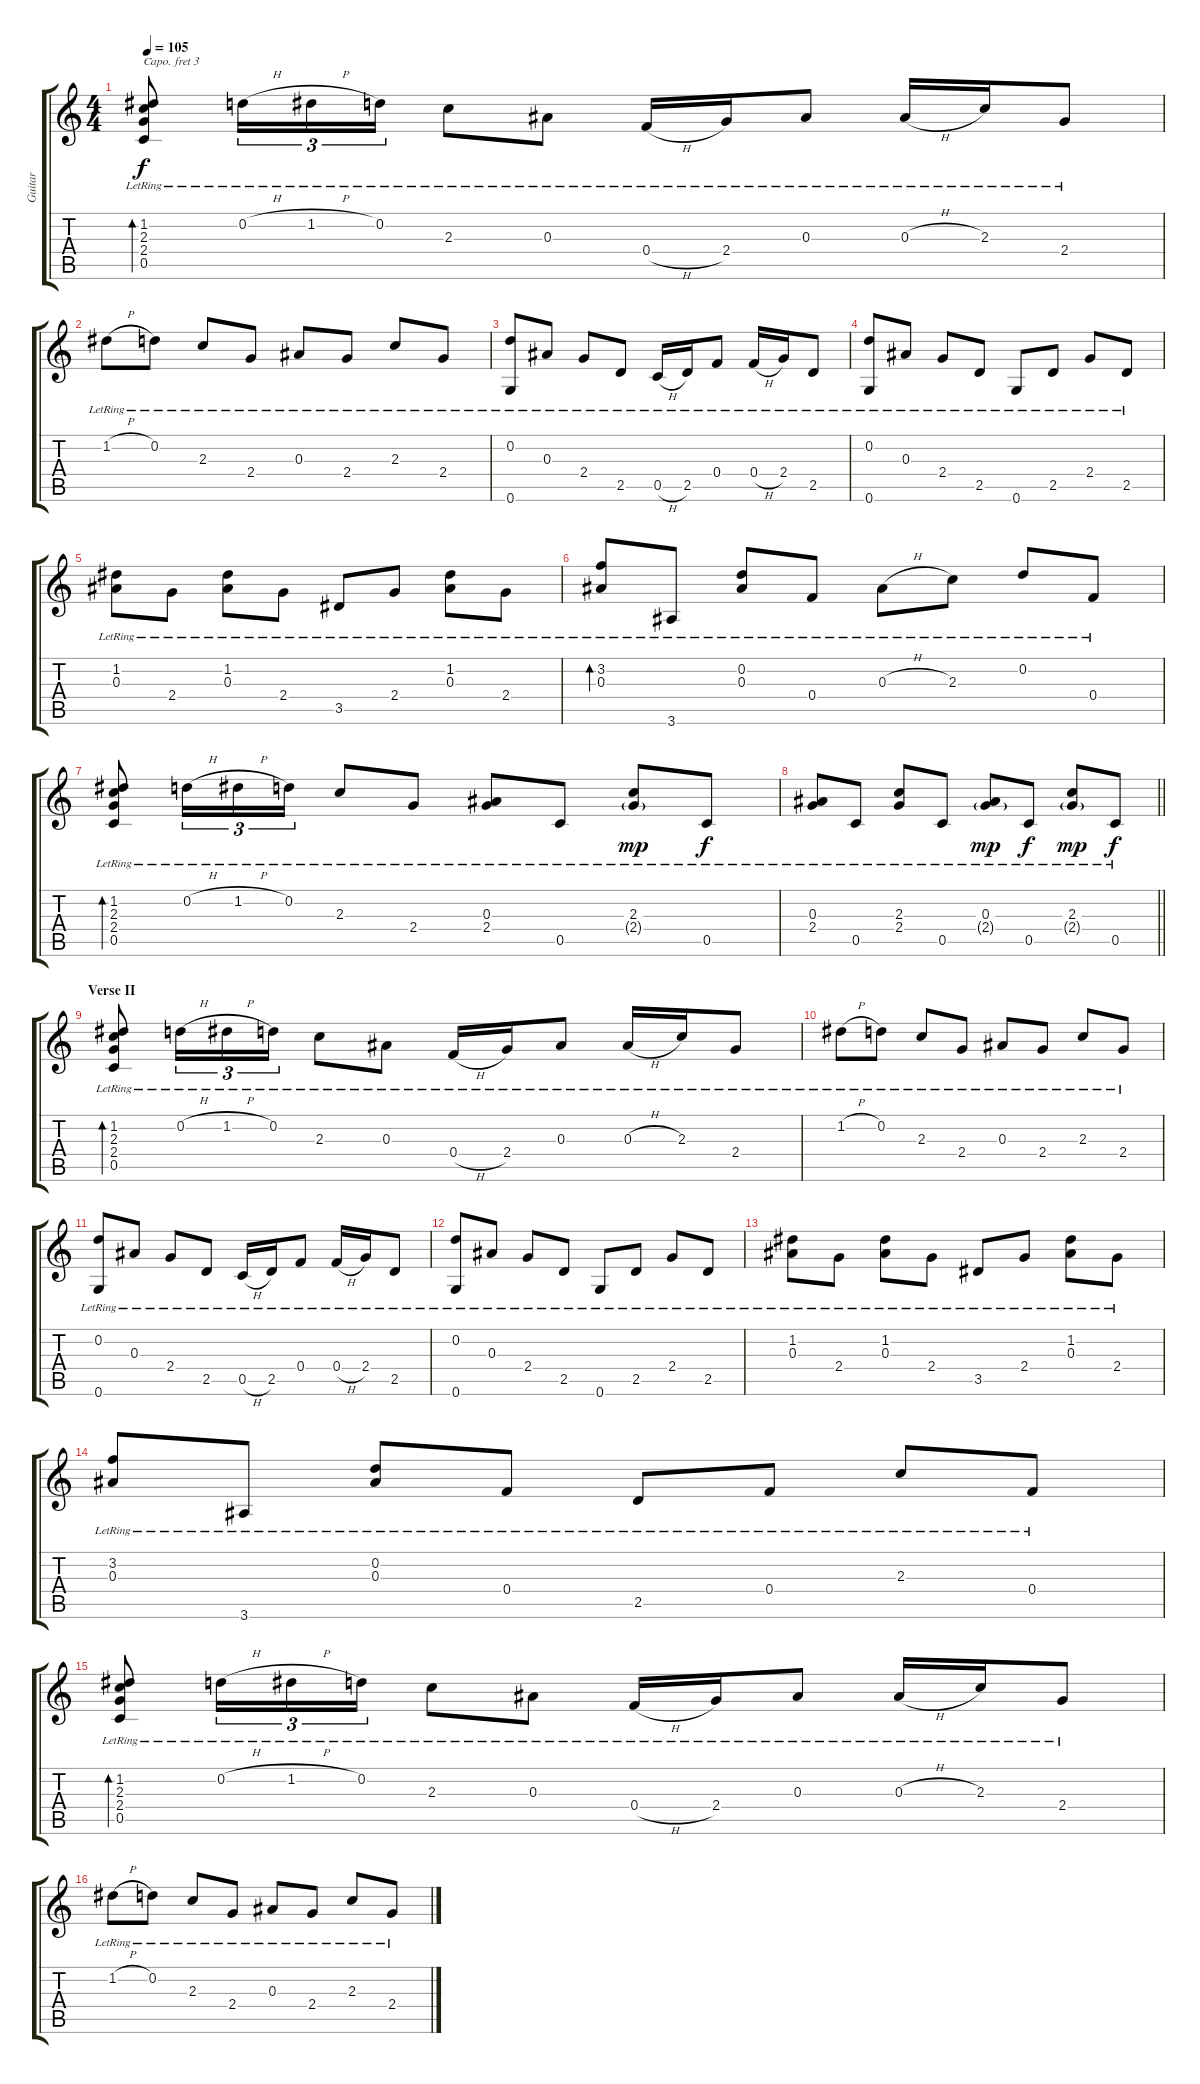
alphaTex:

\track ("Guitar " "Guitar ") {instrument acousticguitarsteel}
\staff {score tabs}
\capo 3
\tuning (E4 B3 G3 D3 A2 E2) {hide}
\ts (4 4)
\tempo 105
\clef g2
\ks c
(1.2{lr} 2.3{lr} 2.4{lr} 0.5{lr}).8{bd 120 dy f volume 10} 0.2{h lr}.16{tu (3 2)} 1.2{h lr}.16{tu (3 2)} 0.2{lr}.16{tu (3 2)} 2.3{lr}.8 0.3{lr}.8 0.4{h lr}.16 2.4{lr}.16 0.3{lr}.8 0.3{h lr}.16 2.3{lr}.16 2.4{lr}.8 |
1.2{h lr}.8 0.2{lr}.8 2.3{lr}.8 2.4{lr}.8 0.3{lr}.8 2.4{lr}.8 2.3{lr}.8 2.4{lr}.8 |
(0.2{lr} 0.6{lr}).8 0.3{lr}.8 2.4{lr}.8 2.5{lr}.8 0.5{h lr}.16 2.5{lr}.16 0.4{lr}.8 0.4{h lr}.16 2.4{lr}.16 2.5{lr}.8 |
(0.2{lr} 0.6{lr}).8 0.3{lr}.8 2.4{lr}.8 2.5{lr}.8 0.6{lr}.8 2.5{lr}.8 2.4{lr}.8 2.5{lr}.8 |
(1.2{lr} 0.3{lr}).8 2.4{lr}.8 (1.2{lr} 0.3{lr}).8 2.4{lr}.8 3.5{lr}.8 2.4{lr}.8 (1.2{lr} 0.3{lr}).8 2.4{lr}.8 |
(3.2{lr} 0.3{lr}).8{bd 60} 3.6{lr}.8 (0.2{lr} 0.3{lr}).8 0.4{lr}.8 0.3{h lr}.8 2.3{lr}.8 0.2{lr}.8 0.4{lr}.8 |
(1.2{lr} 2.3{lr} 2.4{lr} 0.5{lr}).8{bd 120} 0.2{h lr}.16{tu (3 2)} 1.2{h lr}.16{tu (3 2)} 0.2{lr}.16{tu (3 2)} 2.3{lr}.8 2.4{lr}.8 (0.3{lr} 2.4{lr}).8 0.5{lr}.8 (2.3{lr} 2.4{g lr}).8{dy mp} 0.5{lr}.8{dy f} |
\barLineRight lightlight
(0.3{lr} 2.4).8 0.5{lr}.8 (2.3{lr} 2.4{lr}).8 0.5{lr}.8 (0.3{lr} 2.4{g lr}).8{dy mp} 0.5{lr}.8{dy f} (2.3 2.4{g lr}).8{dy mp} 0.5{lr}.8{dy f} |
\section ("" "Verse II")
(1.2{lr} 2.3{lr} 2.4{lr} 0.5{lr}).8{bd 120} 0.2{h lr}.16{tu (3 2)} 1.2{h lr}.16{tu (3 2)} 0.2{lr}.16{tu (3 2)} 2.3{lr}.8 0.3{lr}.8 0.4{h lr}.16 2.4{lr}.16 0.3{lr}.8 0.3{h lr}.16 2.3{lr}.16 2.4{lr}.8 |
1.2{h lr}.8 0.2{lr}.8 2.3{lr}.8 2.4{lr}.8 0.3{lr}.8 2.4{lr}.8 2.3{lr}.8 2.4{lr}.8 |
(0.2{lr} 0.6{lr}).8 0.3{lr}.8 2.4{lr}.8 2.5{lr}.8 0.5{h lr}.16 2.5{lr}.16 0.4{lr}.8 0.4{h lr}.16 2.4{lr}.16 2.5{lr}.8 |
(0.2{lr} 0.6{lr}).8 0.3{lr}.8 2.4{lr}.8 2.5{lr}.8 0.6{lr}.8 2.5{lr}.8 2.4{lr}.8 2.5{lr}.8 |
(1.2{lr} 0.3{lr}).8 2.4{lr}.8 (1.2{lr} 0.3{lr}).8 2.4{lr}.8 3.5{lr}.8 2.4{lr}.8 (1.2{lr} 0.3{lr}).8 2.4{lr}.8 |
(3.2{lr} 0.3{lr}).8 3.6{lr}.8 (0.2{lr} 0.3{lr}).8 0.4{lr}.8 2.5{lr}.8 0.4{lr}.8 2.3{lr}.8 0.4{lr}.8 |
(1.2{lr} 2.3{lr} 2.4{lr} 0.5{lr}).8{bd 120} 0.2{h lr}.16{tu (3 2)} 1.2{h lr}.16{tu (3 2)} 0.2{lr}.16{tu (3 2)} 2.3{lr}.8 0.3{lr}.8 0.4{h lr}.16 2.4{lr}.16 0.3{lr}.8 0.3{h lr}.16 2.3{lr}.16 2.4{lr}.8 |
1.2{h lr}.8 0.2{lr}.8 2.3{lr}.8 2.4{lr}.8 0.3{lr}.8 2.4{lr}.8 2.3{lr}.8 2.4{lr}.8
